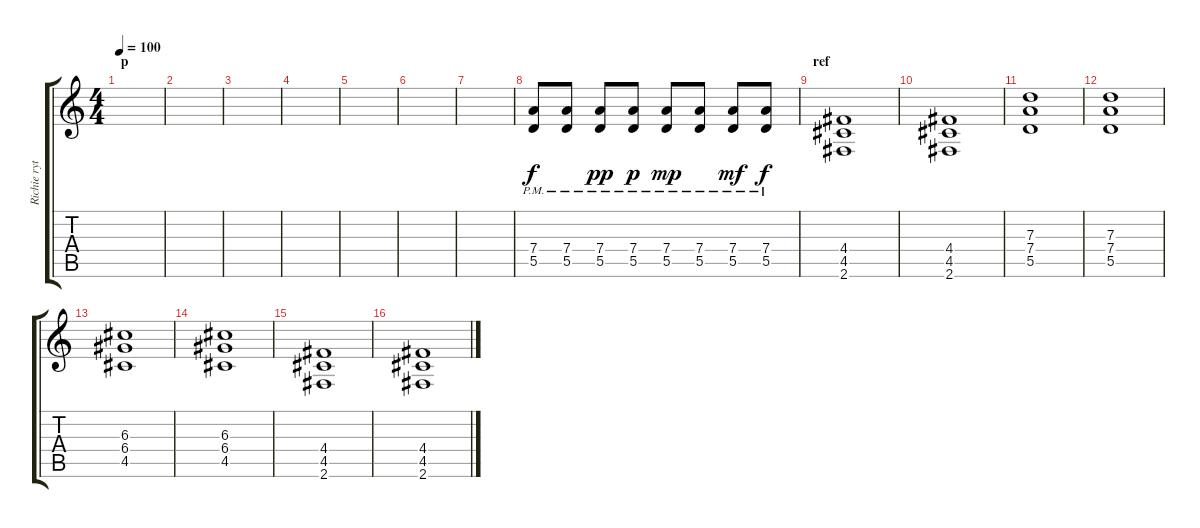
\track ("Richie rythm" "Richie ryt") {instrument distortionguitar}
\staff {score tabs}
\tuning (E4 B3 G3 D3 A2 E2) {hide}
\ts (4 4)
\section ("" "p")
\tempo 100
\clef g2
\ks c
|
|
|
|
|
|
|
(7.4{pm} 5.5{pm}).8 (7.4{pm} 5.5{pm}).8 (7.4{pm} 5.5{pm}).8{dy pp} (7.4{pm} 5.5{pm}).8{dy p} (7.4{pm} 5.5{pm}).8{dy mp} (7.4{pm} 5.5{pm}).8 (7.4{pm} 5.5{pm}).8{dy mf} (7.4{pm} 5.5{pm}).8{dy f} |
\section ("" "ref")
(4.4 4.5 2.6).1 |
(4.4 4.5 2.6).1 |
(7.3 7.4 5.5).1 |
(7.3 7.4 5.5).1 |
(6.3 6.4 4.5).1 |
(6.3 6.4 4.5).1 |
(4.4 4.5 2.6).1 |
(4.4 4.5 2.6).1
